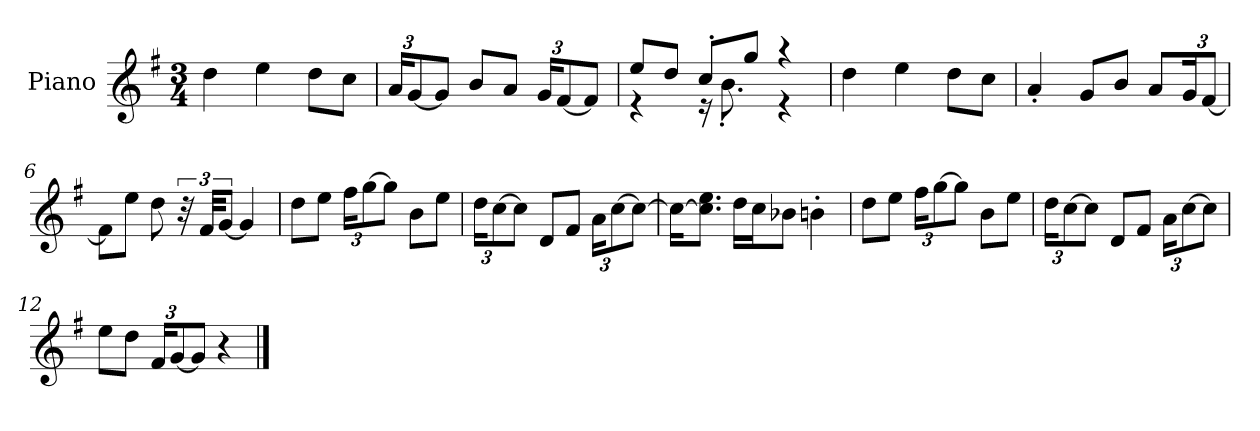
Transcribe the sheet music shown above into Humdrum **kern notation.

**kern
*part1
*staff1
*I"Piano
*I'P-no
*clefG2
*k[f#]
*M3/4
*MM156
=1
4dd\
4ee\
8dd\L
8cc\J
=2
*Xbrackettup
24a/KL
[12g/
8g/J]
8b/L
8a/J
24g/KL
[12f#/
8f#/J]
=3
*^
8ee/L	4r
8dd/J	.
8cc'/L	16r
.	8.b'\
8gg/J	.
4r	4r
*v	*v
=4
4dd\
4ee\
8dd\L
8cc\J
=5
4a'/
8g/L
8b/J
8a/L
24g/K
[12f#/J
=6
8f#\L]
8ee\J
8dd\
*brackettup
48r
48f#/KKL
[12g/J
4g/]
!!LO:LB:g=z
=7
8dd\L
8ee\J
*Xbrackettup
24ff#\KL
[12gg\
8gg\J]
8b\L
8ee\J
=8
24dd\KL
[12cc\
8cc\J]
8d/L
8f#/J
24a\KL
[12cc\
8cc\J_
=9
16cc\KL_
8.cc\] 8.ee\J
16dd\LL
16cc\J
8b-X\J
4bn'\
=10
8dd\L
8ee\J
24ff#\KL
[12gg\
8gg\J]
8b\L
8ee\J
=11
24dd\KL
[12cc\
8cc\J]
8d/L
8f#/J
24a\KL
[12cc\
8cc\J]
!!LO:LB:g=z
=12
8ee\L
8dd\J
24f#/KL
[12g/
8g/J]
4r
==
*-
